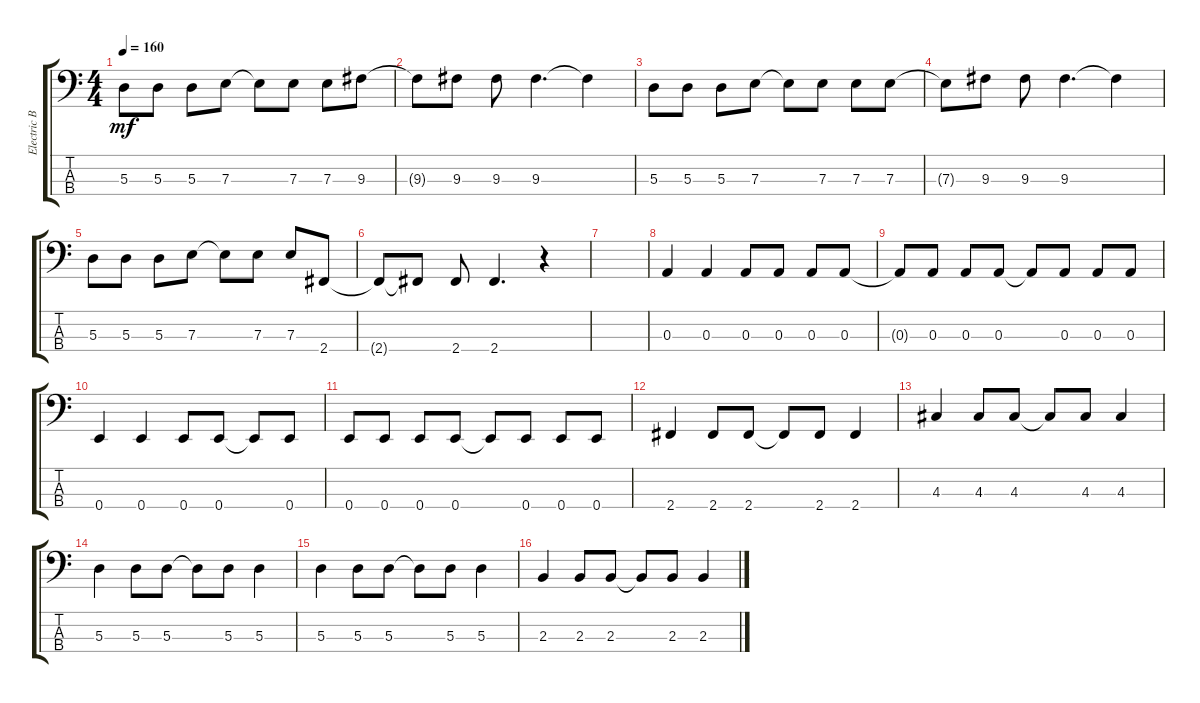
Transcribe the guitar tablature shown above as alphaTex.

\track ("Electric Bass" "Electric B") {instrument electricbassfinger}
\staff {score tabs}
\tuning (G2 D2 A1 E1) {hide}
\ts (4 4)
\tempo 160
\clef f4
\ks c
5.3.8{dy mf} 5.3.8 5.3.8 7.3.8 7.3{t}.8 7.3.8 7.3.8 9.3.8 |
9.3{t}.8 9.3.8 9.3.8 9.3.4{d} 9.3{t}.4 |
5.3.8 5.3.8 5.3.8 7.3.8 7.3{t}.8 7.3.8 7.3.8 7.3.8 |
7.3{t}.8 9.3.8 9.3.8 9.3.4{d} 9.3{t}.4 |
5.3.8 5.3.8 5.3.8 7.3.8 7.3{t}.8 7.3.8 7.3.8 2.4.8 |
2.4{t}.8 2.4{t}.8 2.4.8 2.4.4{d} r.4 |
|
0.3.4 0.3.4 0.3.8 0.3.8 0.3.8 0.3.8 |
0.3{t}.8 0.3.8 0.3.8 0.3.8 0.3{t}.8 0.3.8 0.3.8 0.3.8 |
0.4.4 0.4.4 0.4.8 0.4.8 0.4{t}.8 0.4.8 |
0.4.8 0.4.8 0.4.8 0.4.8 0.4{t}.8 0.4.8 0.4.8 0.4.8 |
2.4.4 2.4.8 2.4.8 2.4{t}.8 2.4.8 2.4.4 |
4.3.4 4.3.8 4.3.8 4.3{t}.8 4.3.8 4.3.4 |
5.3.4 5.3.8 5.3.8 5.3{t}.8 5.3.8 5.3.4 |
5.3.4 5.3.8 5.3.8 5.3{t}.8 5.3.8 5.3.4 |
2.3.4 2.3.8 2.3.8 2.3{t}.8 2.3.8 2.3.4
